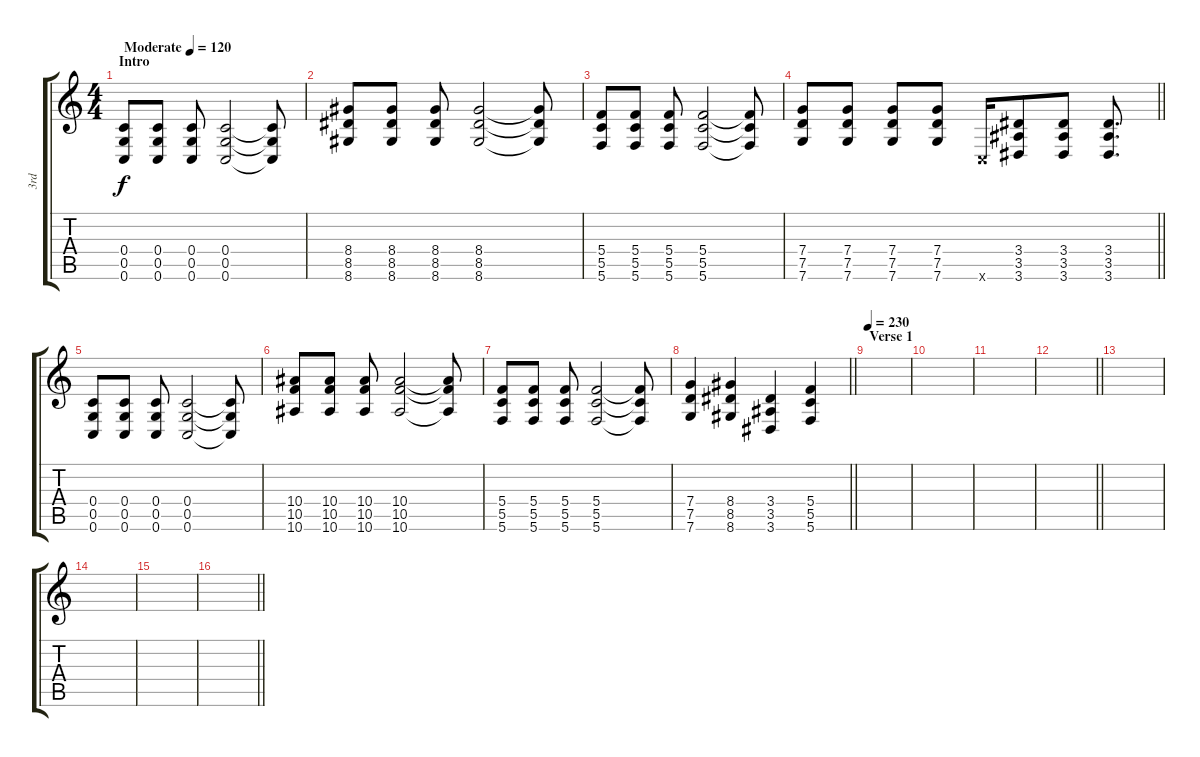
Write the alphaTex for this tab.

\track ("3rd" "3rd") {instrument overdrivenguitar}
\staff {score tabs}
\tuning (D4 A3 F3 C3 G2 C2) {hide}
\ts (4 4)
\section ("" "Intro")
\tempo (120 "Moderate")
\clef g2
\ks c
(0.4 0.5 0.6).8{dy f balance 8 instrument overdrivenguitar} (0.4 0.5 0.6).8 (0.4 0.5 0.6).8 (0.4 0.5 0.6).2 (0.4{t} 0.5{t} 0.6{t}).8 |
(8.4 8.5 8.6).8 (8.4 8.5 8.6).8 (8.4 8.5 8.6).8 (8.4 8.5 8.6).2 (8.4{t} 8.5{t} 8.6{t}).8 |
(5.4 5.5 5.6).8 (5.4 5.5 5.6).8 (5.4 5.5 5.6).8 (5.4 5.5 5.6).2 (5.4{t} 5.5{t} 5.6{t}).8 |
\barLineRight lightlight
(7.4 7.5 7.6).8 (7.4 7.5 7.6).8 (7.4 7.5 7.6).8 (7.4 7.5 7.6).8 0.6{x}.16 (3.4 3.5 3.6).8 (3.4 3.5 3.6).8 (3.4 3.5 3.6).8{d} |
(0.4 0.5 0.6).8 (0.4 0.5 0.6).8 (0.4 0.5 0.6).8 (0.4 0.5 0.6).2 (0.4{t} 0.5{t} 0.6{t}).8 |
(10.4 10.5 10.6).8 (10.4 10.5 10.6).8 (10.4 10.5 10.6).8 (10.4 10.5 10.6).2 (10.4{t} 10.5{t} 10.6{t}).8 |
(5.4 5.5 5.6).8 (5.4 5.5 5.6).8 (5.4 5.5 5.6).8 (5.4 5.5 5.6).2 (5.4{t} 5.5{t} 5.6{t}).8 |
\barLineRight lightlight
(7.4 7.5 7.6).4 (8.4 8.5 8.6).4 (3.4 3.5 3.6).4 (5.4 5.5 5.6).4 |
\section ("" "Verse 1")
\tempo 230
|
|
|
\barLineRight lightlight
|
|
|
|
\barLineRight lightlight
